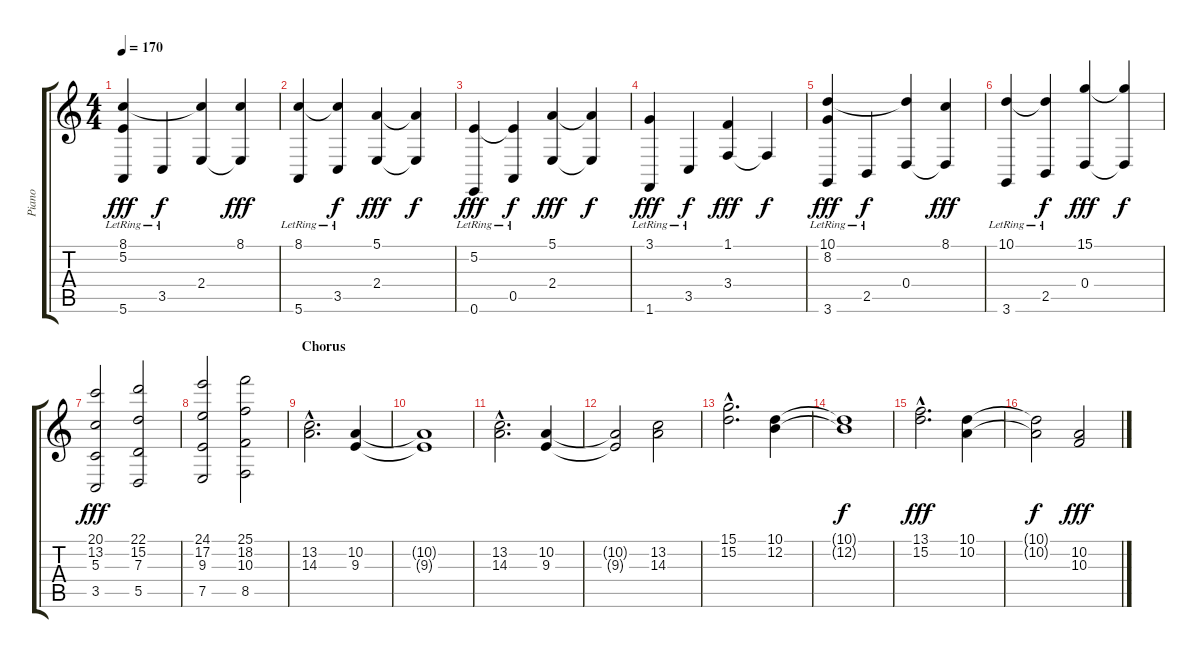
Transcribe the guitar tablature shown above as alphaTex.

\track ("Piano" "Piano") {instrument brightacousticpiano}
\staff {score tabs}
\tuning (E4 B3 G3 D3 A2 E2) {hide}
\ts (4 4)
\section ("" "")
\tempo 170
\clef g2
\ks c
(8.1 5.2{lr} 5.6{lr}).4{dy fff} 3.5{lr}.4{dy f} (8.1{t} 2.4).4 (8.1 2.4{t}).4{dy fff} |
(8.1 5.6{lr}).4 (8.1{t} 3.5{lr}).4{dy f} (5.1 2.4).4{dy fff} (5.1{t} 2.4{t}).4{dy f} |
(5.2 0.6{lr}).4{dy fff} (5.2{t} 0.5{lr}).4{dy f} (5.1 2.4).4{dy fff} (5.1{t} 2.4{t}).4{dy f} |
(3.1 1.6{lr}).4{dy fff} 3.5{lr}.4{dy f} (1.1 3.4).4{dy fff} 3.4{t}.4{dy f} |
(10.1 8.2{lr} 3.6{lr}).4{dy fff} 2.5{lr}.4{dy f} (10.1{t} 0.4).4 (8.1 0.4{t}).4{dy fff} |
(10.1 3.6{lr}).4 (10.1{t} 2.5{lr}).4{dy f} (15.1 0.4).4{dy fff} (15.1{t} 0.4{t}).4{dy f} |
(20.1 13.2 5.3 3.5).2{dy fff} (22.1 15.2 7.3 5.5).2 |
(24.1 17.2 9.3 7.5).2 (25.1 18.2 10.3 8.5).2 |
\section ("" "Chorus")
(13.2{hac} 14.3{hac}).2{d} (10.2 9.3).4 |
(10.2{t} 9.3{t}).1 |
(13.2{hac} 14.3{hac}).2{d} (10.2 9.3).4 |
(10.2{t} 9.3{t}).2 (13.2 14.3).2 |
(15.1{hac} 15.2{hac}).2{d} (10.1 12.2).4 |
(10.1{t} 12.2{t}).1{dy f} |
(13.1{hac} 15.2{hac}).2{d dy fff} (10.1 10.2).4 |
(10.1{t} 10.2{t}).2{dy f} (10.2 10.3).2{dy fff}
